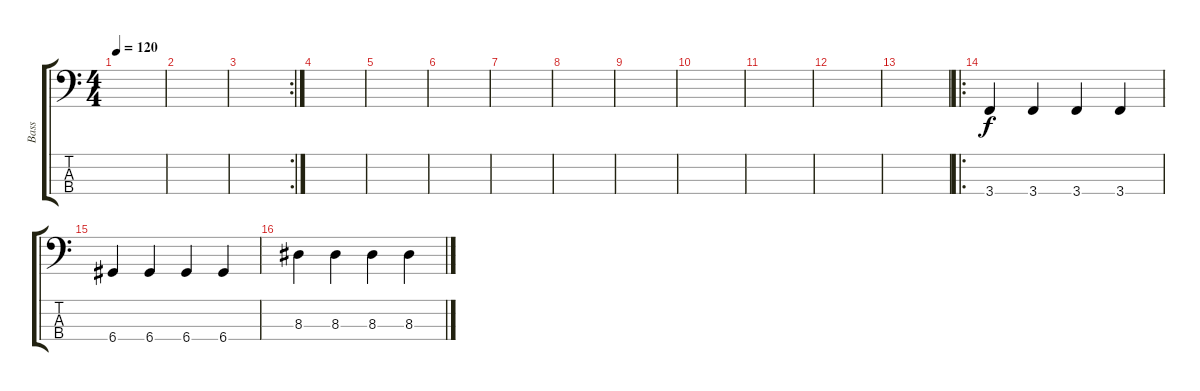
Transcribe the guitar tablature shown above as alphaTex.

\track ("Bass" "Bass") {instrument electricbassfinger}
\staff {score tabs}
\tuning (F2 C2 G1 D1) {hide}
\ts (4 4)
\tempo 120
\clef f4
\ks c
|
|
\rc 2
|
|
|
|
|
|
|
|
|
|
|
\ro
3.4.4 3.4.4 3.4.4 3.4.4 |
6.4.4 6.4.4 6.4.4 6.4.4 |
8.3.4 8.3.4 8.3.4 8.3.4
